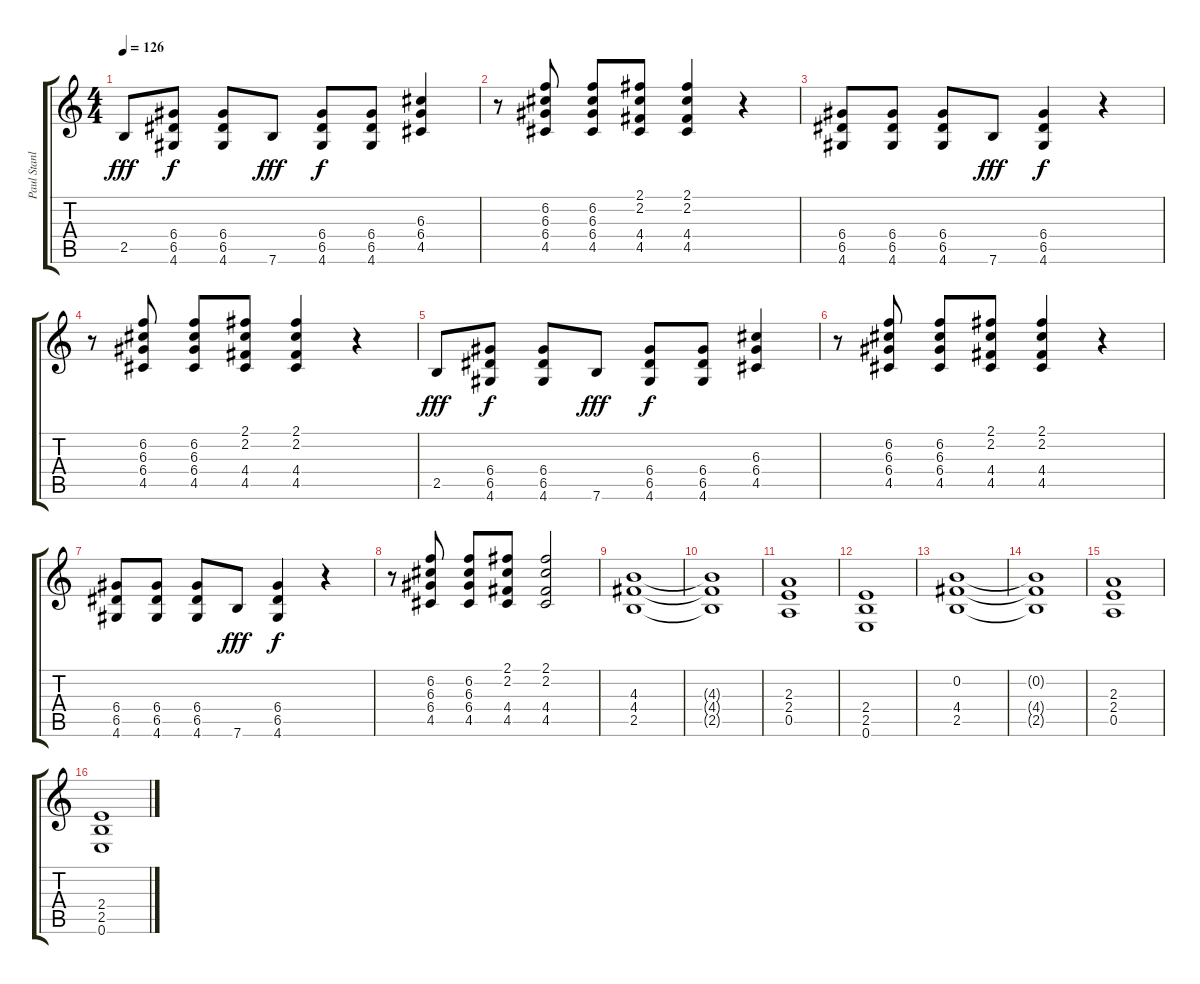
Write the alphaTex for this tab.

\track ("Paul Stanley" "Paul Stanl") {instrument distortionguitar}
\staff {score tabs}
\tuning (E4 B3 G3 D3 A2 E2) {hide}
\ts (4 4)
\tempo 126
\clef g2
\ks c
2.5.8{dy fff} (6.4 6.5 4.6).8{dy f} (6.4 6.5 4.6).8 7.6.8{dy fff} (6.4 6.5 4.6).8{dy f} (6.4 6.5 4.6).8 (6.3 6.4 4.5).4 |
r.8 (6.2 6.3 6.4 4.5).8 (6.2 6.3 6.4 4.5).8 (2.1 2.2 4.4 4.5).8 (2.1 2.2 4.4 4.5).4 r.4 |
(6.4 6.5 4.6).8 (6.4 6.5 4.6).8 (6.4 6.5 4.6).8 7.6.8{dy fff} (6.4 6.5 4.6).4{dy f} r.4 |
r.8 (6.2 6.3 6.4 4.5).8 (6.2 6.3 6.4 4.5).8 (2.1 2.2 4.4 4.5).8 (2.1 2.2 4.4 4.5).4 r.4 |
2.5.8{dy fff} (6.4 6.5 4.6).8{dy f} (6.4 6.5 4.6).8 7.6.8{dy fff} (6.4 6.5 4.6).8{dy f} (6.4 6.5 4.6).8 (6.3 6.4 4.5).4 |
r.8 (6.2 6.3 6.4 4.5).8 (6.2 6.3 6.4 4.5).8 (2.1 2.2 4.4 4.5).8 (2.1 2.2 4.4 4.5).4 r.4 |
(6.4 6.5 4.6).8 (6.4 6.5 4.6).8 (6.4 6.5 4.6).8 7.6.8{dy fff} (6.4 6.5 4.6).4{dy f} r.4 |
r.8 (6.2 6.3 6.4 4.5).8 (6.2 6.3 6.4 4.5).8 (2.1 2.2 4.4 4.5).8 (2.1 2.2 4.4 4.5).2 |
(4.3 4.4 2.5).1 |
(4.3{t} 4.4{t} 2.5{t}).1 |
(2.3 2.4 0.5).1 |
(2.4 2.5 0.6).1 |
(0.2 4.4 2.5).1 |
(0.2{t} 4.4{t} 2.5{t}).1 |
(2.3 2.4 0.5).1 |
(2.4 2.5 0.6).1
